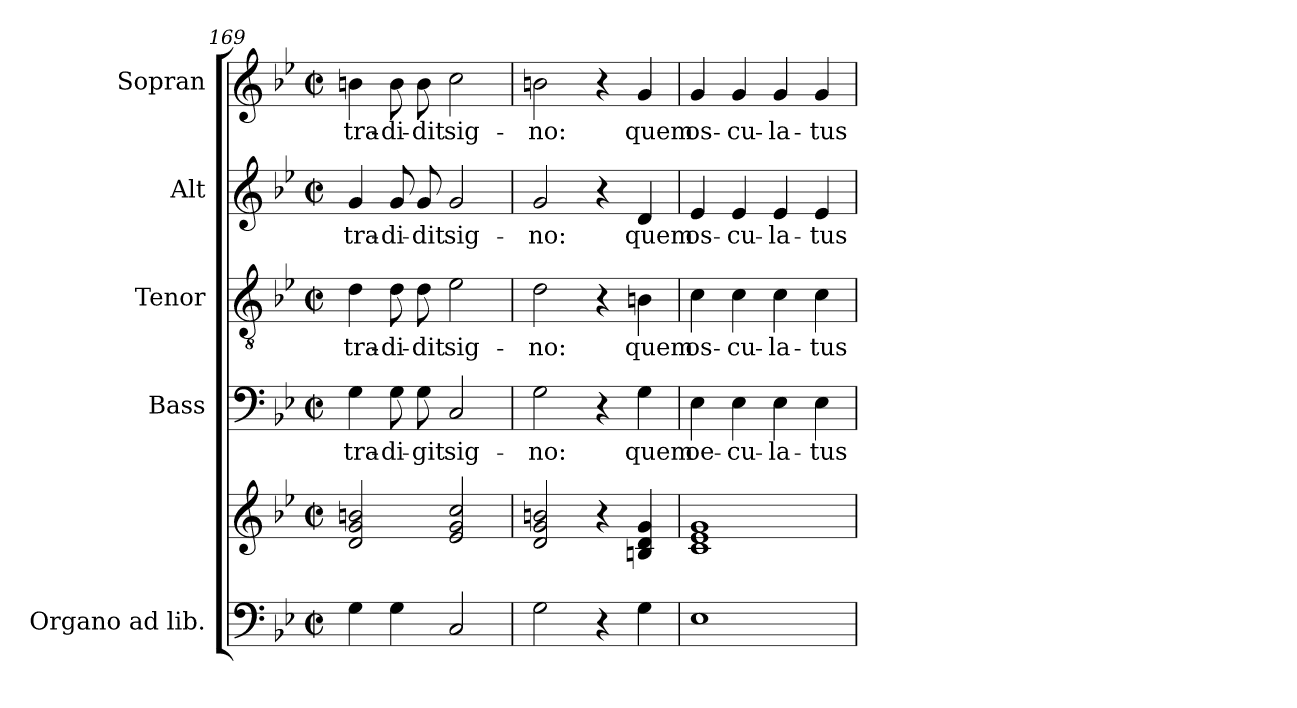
**kern	**kern	**kern	**text	**kern	**text	**kern	**text	**kern	**text
*part5	*part5	*part4	*part4	*part3	*part3	*part2	*part2	*part1	*part1
*staff6	*staff5	*staff4	*staff4	*staff3	*staff3	*staff2	*staff2	*staff1	*staff1
*I"Organo ad lib.	*	*I"Bass	*	*I"Tenor	*	*I"Alt	*	*I"Sopran	*
*	*	*I'B.	*	*I'T.	*	*I'A.	*	*I'S.	*
*clefF4	*clefG2	*clefF4	*	*clefGv2	*	*clefG2	*	*clefG2	*
*k[b-e-]	*k[b-e-]	*k[b-e-]	*	*k[b-e-]	*	*k[b-e-]	*	*k[b-e-]	*
*B-:	*B-:	*B-:	*	*B-:	*	*B-:	*	*B-:	*
*M2/2	*M2/2	*M2/2	*	*M2/2	*	*M2/2	*	*M2/2	*
*met(c|)	*met(c|)	*met(c|)	*	*met(c|)	*	*met(c|)	*	*met(c|)	*
=169	=169	=169	=169	=169	=169	=169	=169	=169	=169
!	!	!	!LO:LY:b	!	!LO:LY:b	!	!LO:LY:b	!	!LO:LY:b
4G\	2d/ 2g/ 2bn/	4G\	tra-	4d\	tra-	4g/	tra-	4bn\	tra-
!	!	!	!LO:LY:b	!	!LO:LY:b	!	!LO:LY:b	!	!LO:LY:b
4G\	.	8G\	-di-	8d\	-di-	8g/	-di-	8b\	-di-
!	!	!	!LO:LY:b	!	!LO:LY:b	!	!LO:LY:b	!	!LO:LY:b
.	.	8G\	-git	8d\	-dit	8g/	-dit	8b\	-dit
!	!	!	!LO:LY:b	!	!LO:LY:b	!	!LO:LY:b	!	!LO:LY:b
2C/	2e-/ 2g/ 2cc/	2C/	sig-	2e-\	sig-	2g/	sig-	2cc\	sig-
=170	=170	=170	=170	=170	=170	=170	=170	=170	=170
!	!	!	!LO:LY:b	!	!LO:LY:b	!	!LO:LY:b	!	!LO:LY:b
2G\	2d/ 2g/ 2bn/	2G\	-no:	2d\	-no:	2g/	-no:	2bn\	-no:
4r	4r	4r	.	4r	.	4r	.	4r	.
!	!	!	!LO:LY:b	!	!LO:LY:b	!	!LO:LY:b	!	!LO:LY:b
4G\	4Bn/ 4d/ 4g/	4G\	quem	4Bn\	quem	4d/	quem	4g/	quem
!!LO:LB:g=z
=171	=171	=171	=171	=171	=171	=171	=171	=171	=171
!	!	!	!LO:LY:b	!	!LO:LY:b	!	!LO:LY:b	!	!LO:LY:b
1E-	1c 1e- 1g	4E-\	oe-	4c\	os-	4e-/	os-	4g/	os-
!	!	!	!LO:LY:b	!	!LO:LY:b	!	!LO:LY:b	!	!LO:LY:b
.	.	4E-\	-cu-	4c\	-cu-	4e-/	-cu-	4g/	-cu-
!	!	!	!LO:LY:b	!	!LO:LY:b	!	!LO:LY:b	!	!LO:LY:b
.	.	4E-\	-la-	4c\	-la-	4e-/	-la-	4g/	-la-
!	!	!	!LO:LY:b	!	!LO:LY:b	!	!LO:LY:b	!	!LO:LY:b
.	.	4E-\	-tus	4c\	-tus	4e-/	-tus	4g/	-tus
=	=	=	=	=	=	=	=	=	=
*-	*-	*-	*-	*-	*-	*-	*-	*-	*-
